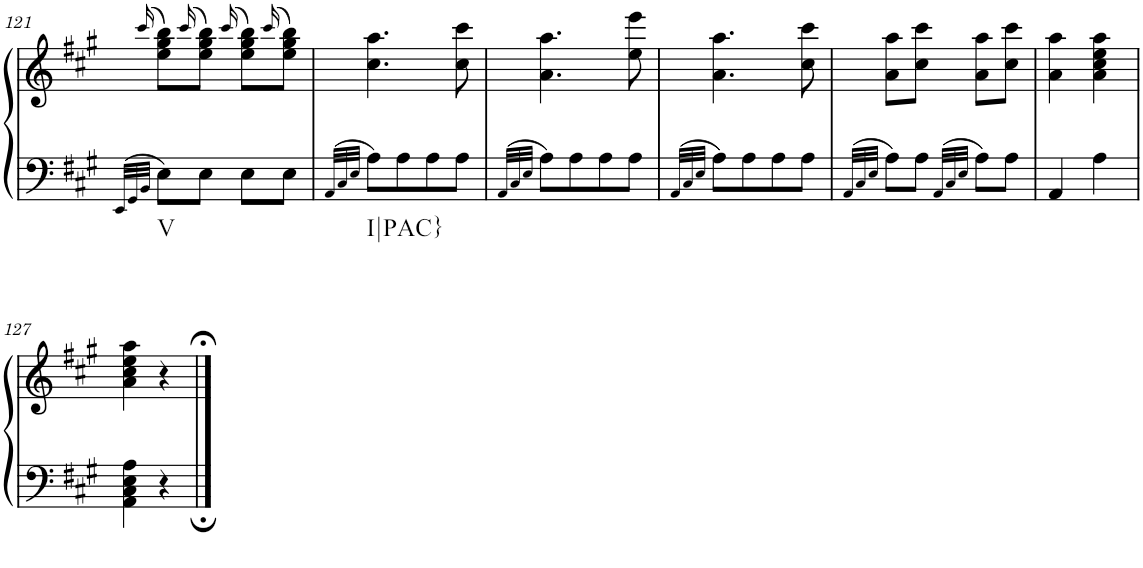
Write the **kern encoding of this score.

**kern	**kern
*part1	*part1
*staff2	*staff1
*I"Piano, Piano right	*
*I'Pno.	*
!!LO:PB:g=z
*clefF4	*clefG2
*k[f#c#g#]	*k[f#c#g#]
*M2/4	*M2/4
=121	=121
32qEE/LLL	.
32qGG#/	.
32qBB/JJJ	(>16qccc#/
!LO:TX:b:t=V	!
8E\L	8ee\ 8gg#\ 8bb\L)
.	(>16qccc#/
8E\J	8ee\ 8gg#\ 8bb\J)
.	(>16qccc#/
8E\L	8ee\ 8gg#\ 8bb\L)
.	(>16qccc#/
8E\J	8ee\ 8gg#\ 8bb\J)
=122	=122
32qAA/LLL	.
32qC#/	.
32qE/JJJ	.
!LO:TX:b:t=I|PAC}	!
8A\L	4.cc#\ 4.aa\
8A\	.
8A\	.
8A\J	8cc#\ 8ccc#\
=123	=123
32qAA/LLL	.
32qC#/	.
32qE/JJJ	.
8A\L	4.a\ 4.aa\
8A\	.
8A\	.
8A\J	8ee\ 8eee\
=124	=124
32qAA/LLL	.
32qC#/	.
32qE/JJJ	.
8A\L	4.a\ 4.aa\
8A\	.
8A\	.
8A\J	8cc#\ 8ccc#\
=125	=125
32qAA/LLL	.
32qC#/	.
32qE/JJJ	.
8A\L	8a\ 8aa\L
8A\J	8cc#\ 8ccc#\J
32qAA/LLL	.
32qC#/	.
32qE/JJJ	.
8A\L	8a\ 8aa\L
8A\J	8cc#\ 8ccc#\J
=126	=126
4AA/	4a\ 4aa\
4A\	4a\ 4cc#\ 4ee\ 4aa\
!!LO:LB:g=z
=127	=127
4AA\ 4C#\ 4E\ 4A\	4a\ 4cc#\ 4ee\ 4aa\
4r	4r
==	==
*-	*-
